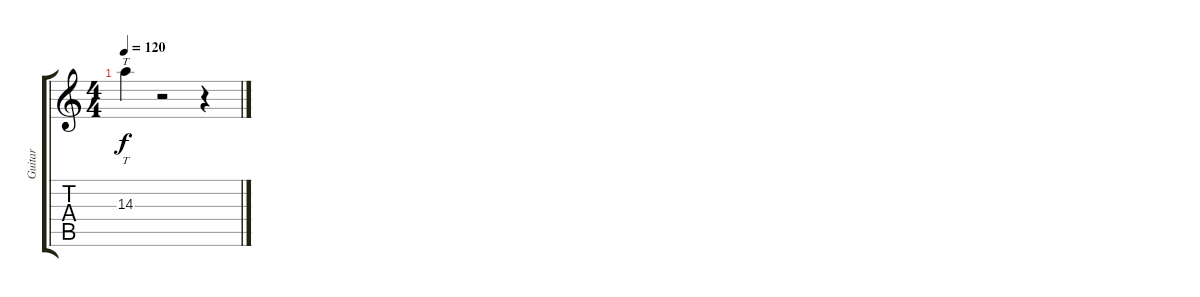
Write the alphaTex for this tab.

\track ("Guitar" "Guitar") {instrument distortionguitar}
\staff {score tabs}
\tuning (E4 B3 G3 D3 A2 E2) {hide}
\ts (4 4)
\tempo 120
\clef g2
\ks c
14.3.4{tt dy f} r.2 r.4
